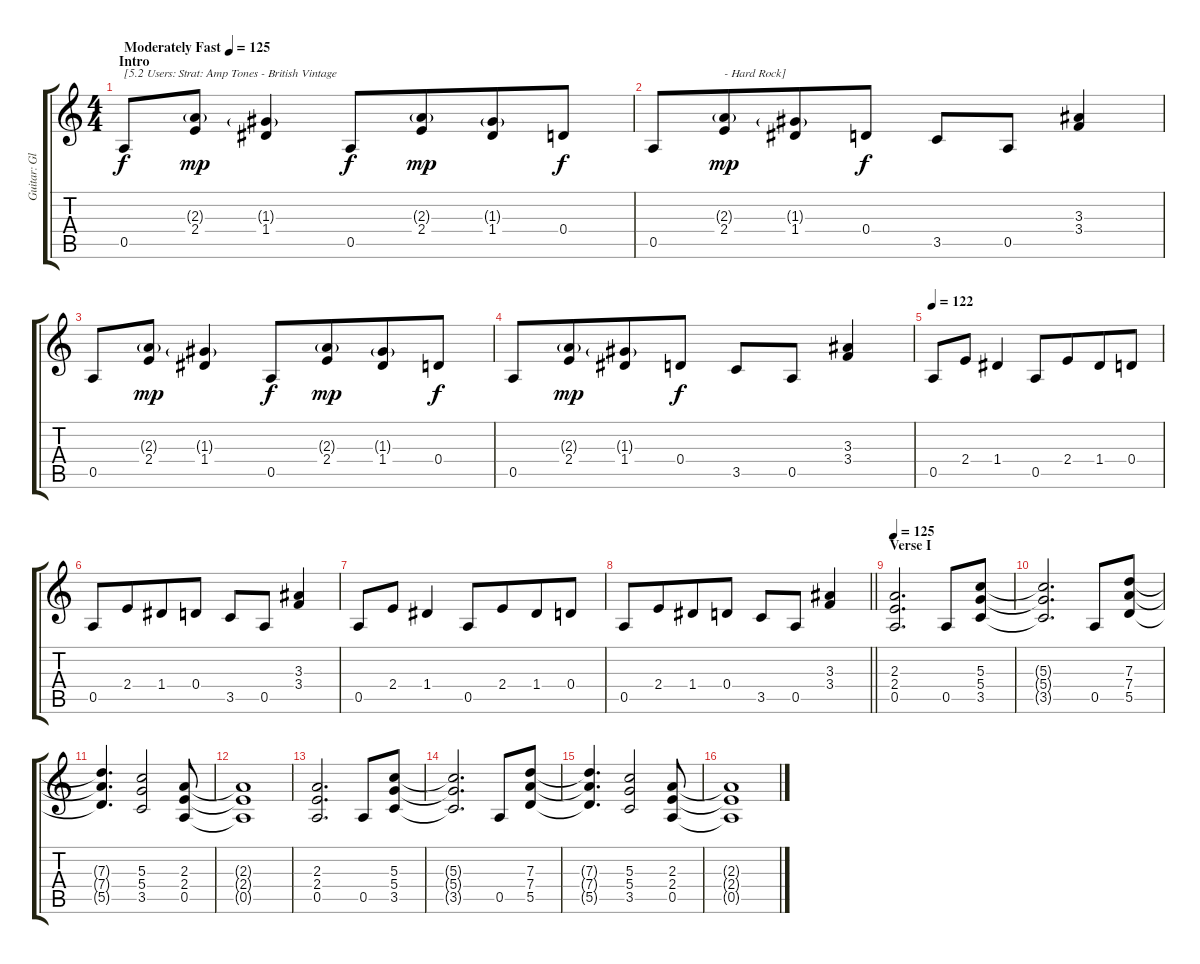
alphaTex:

\track ("Guitar: Glenn" "Guitar: Gl") {instrument distortionguitar}
\staff {score tabs}
\tuning (E4 B3 G3 D3 A2 E2) {hide}
\ts (4 4)
\section ("" "Intro")
\tempo (125 "Moderately Fast")
\tempo 120
\tempo (125 "Moderately Fast")
\clef g2
\ks c
0.5.8{txt "[5.2 Users: Strat: Amp Tones - British Vintage" dy f instrument distortionguitar} (2.3{g} 2.4).8{dy mp} (1.3{g} 1.4).4 0.5.8{dy f} (2.3{g} 2.4).8{dy mp beam merge} (1.3{g} 1.4).8 0.4.8{dy f} |
0.5.8 (2.3{g} 2.4).8{txt "- Hard Rock]" dy mp beam merge} (1.3{g} 1.4).8 0.4.8{dy f} 3.5.8 0.5.8 (3.3 3.4).4 |
0.5.8 (2.3{g} 2.4).8{dy mp} (1.3{g} 1.4).4 0.5.8{dy f} (2.3{g} 2.4).8{dy mp beam merge} (1.3{g} 1.4).8 0.4.8{dy f} |
0.5.8 (2.3{g} 2.4).8{dy mp beam merge} (1.3{g} 1.4).8 0.4.8{dy f} 3.5.8 0.5.8 (3.3 3.4).4 |
\tempo 122
0.5.8 2.4.8 1.4.4 0.5.8 2.4.8{beam merge} 1.4.8 0.4.8 |
0.5.8 2.4.8{beam merge} 1.4.8 0.4.8 3.5.8 0.5.8 (3.3 3.4).4 |
0.5.8 2.4.8 1.4.4 0.5.8 2.4.8{beam merge} 1.4.8 0.4.8 |
\barLineRight lightlight
0.5.8 2.4.8{beam merge} 1.4.8 0.4.8 3.5.8 0.5.8 (3.3 3.4).4 |
\section ("" "Verse I")
\tempo 125
(2.3 2.4 0.5).2{d} 0.5.8 (5.3 5.4 3.5).8 |
(5.3{t} 5.4{t} 3.5{t}).2{d} 0.5.8 (7.3 7.4 5.5).8 |
(7.3{t} 7.4{t} 5.5{t}).4{d} (5.3 5.4 3.5).2 (2.3 2.4 0.5).8 |
(2.3{t} 2.4{t} 0.5{t}).1 |
(2.3 2.4 0.5).2{d} 0.5.8 (5.3 5.4 3.5).8 |
(5.3{t} 5.4{t} 3.5{t}).2{d} 0.5.8 (7.3 7.4 5.5).8 |
(7.3{t} 7.4{t} 5.5{t}).4{d} (5.3 5.4 3.5).2 (2.3 2.4 0.5).8 |
(2.3{t} 2.4{t} 0.5{t}).1
